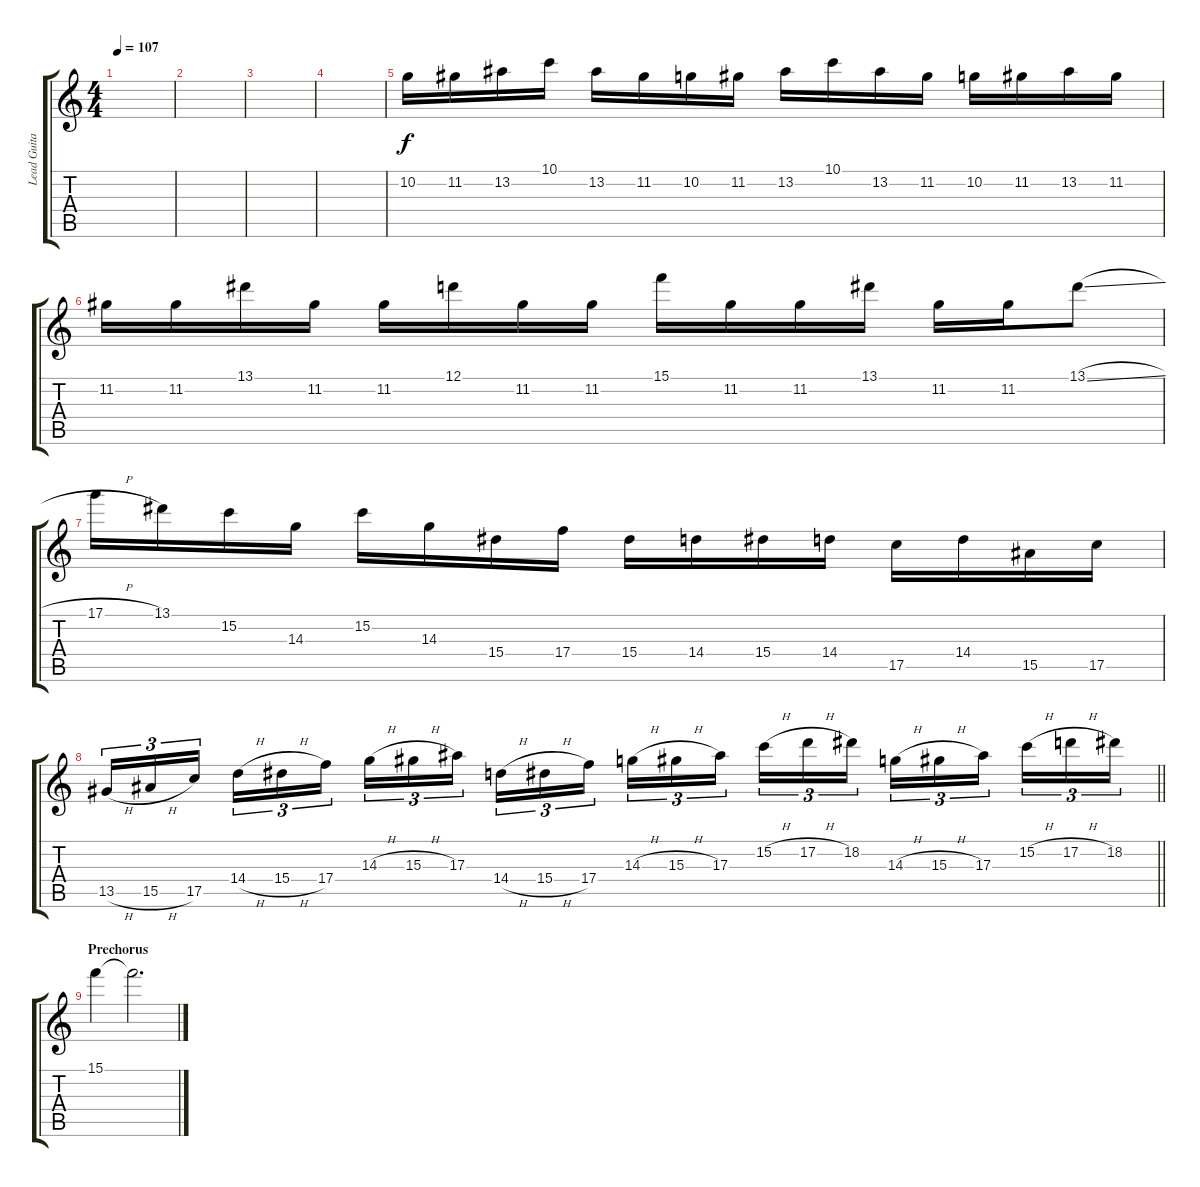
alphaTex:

\track ("Lead Guitar 2" "Lead Guita") {instrument distortionguitar}
\staff {score tabs}
\tuning (D4 A3 F3 C3 G2 C2) {hide}
\ts (4 4)
\tempo 107
\clef g2
\ks c
|
|
|
|
10.2.16{volume 11 balance 10} 11.2.16 13.2.16 10.1.16 13.2.16 11.2.16 10.2.16 11.2.16 13.2.16 10.1.16 13.2.16 11.2.16 10.2.16 11.2.16 13.2.16 11.2.16 |
11.2.16 11.2.16 13.1.16 11.2.16 11.2.16 12.1.16 11.2.16 11.2.16 15.1.16 11.2.16 11.2.16 13.1.16 11.2.16 11.2.16 13.1{sl}.8 |
17.1{h}.16 13.1.16 15.2.16 14.3.16 15.2.16 14.3.16 15.4.16 17.4.16 15.4.16 14.4.16 15.4.16 14.4.16 17.5.16 14.4.16 15.5.16 17.5.16 |
\barLineRight lightlight
13.5{h}.16{tu (3 2) volume 12} 15.5{h}.16{tu (3 2)} 17.5.16{tu (3 2) beam splitsecondary} 14.4{h}.16{tu (3 2)} 15.4{h}.16{tu (3 2)} 17.4.16{tu (3 2)} 14.3{h}.16{tu (3 2)} 15.3{h}.16{tu (3 2)} 17.3.16{tu (3 2) beam splitsecondary} 14.4{h}.16{tu (3 2)} 15.4{h}.16{tu (3 2)} 17.4.16{tu (3 2)} 14.3{h}.16{tu (3 2)} 15.3{h}.16{tu (3 2)} 17.3.16{tu (3 2) beam splitsecondary} 15.2{h}.16{tu (3 2)} 17.2{h}.16{tu (3 2)} 18.2.16{tu (3 2)} 14.3{h}.16{tu (3 2)} 15.3{h}.16{tu (3 2)} 17.3.16{tu (3 2) beam splitsecondary} 15.2{h}.16{tu (3 2)} 17.2{h}.16{tu (3 2)} 18.2.16{tu (3 2)} |
\section ("" "Prechorus")
15.1.4 15.1{t}.2{d volume 0}
